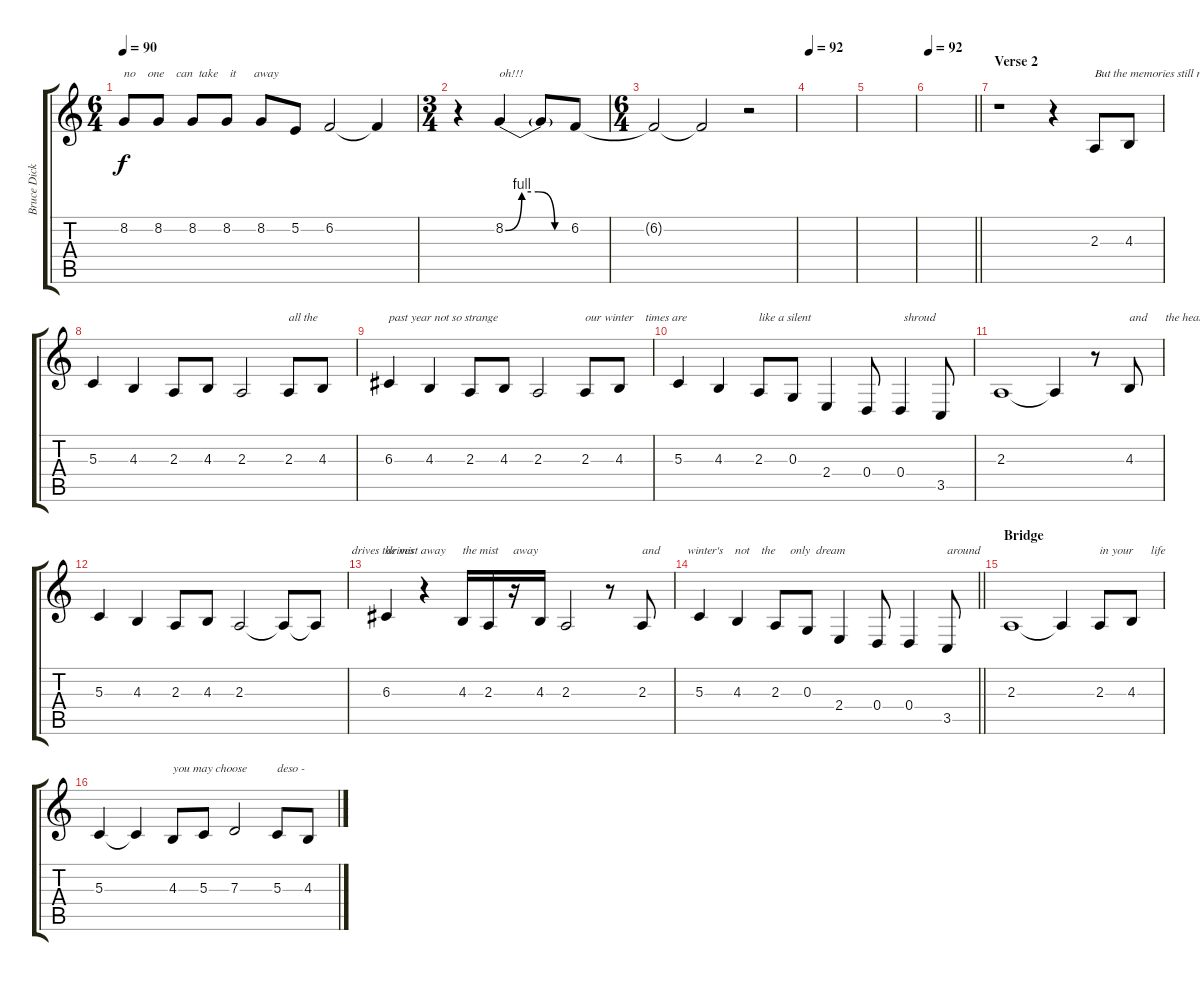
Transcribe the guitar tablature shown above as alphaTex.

\track ("Bruce Dickinson" "Bruce Dick") {instrument clarinet}
\staff {score tabs}
\tuning (E4 B3 G3 D3 A2 E2) {hide}
\ts (6 4)
\tempo 90
\clef g2
\ks c
8.2.8{txt "no    one    can  take    it      away" dy f} 8.2.8 8.2.8 8.2.8 8.2.8 5.2.8 6.2.2 6.2{t}.4 |
\ts (3 4)
r.4 8.2{be (custom 0 0 15 4 30 4 45 0 60 0)}.4{txt "oh!!!"} 8.2{t}.8 6.2.8 |
\ts (6 4)
6.2{t}.2 6.2{t}.2 r.2 |
\tempo 92
|
|
\tempo 92
\barLineRight lightlight
|
\section ("" "Verse 2")
r.1 r.4 2.3.8{txt "But the memories still remains"} 4.3.8 |
5.3.4 4.3.4 2.3.8 4.3.8 2.3.2 2.3.8{txt "all the"} 4.3.8 |
6.3.4{txt "past year not so strange"} 4.3.4 2.3.8 4.3.8 2.3.2 2.3.8{txt "our winter    times are"} 4.3.8 |
5.3.4 4.3.4 2.3.8{txt "like a silent                               shroud"} 0.3.8 2.4.4 0.4.8 0.4.4 3.5.8 |
2.3.1 2.3{t}.4 r.8 4.3.8{txt "and      the heartbeat of the day"} |
5.3.4 4.3.4 2.3.8 4.3.8 2.3.2 2.3{t}.8 2.3{t}.8{txt "            drives the mist away"} |
6.3.4{txt "drives"} r.4 4.3.16{txt "the mist     away"} 2.3.16 r.16 4.3.16 2.3.2 r.8 2.3.8{txt "and         winter's    not    the     only  dream"} |
\barLineRight lightlight
5.3.4 4.3.4 2.3.8 0.3.8 2.4.4 0.4.8 0.4.4 3.5.8{txt "around"} |
\section ("" "Bridge")
2.3.1 2.3{t}.4 2.3.8{txt "in your      life"} 4.3.8 |
5.3.4 5.3{t}.4 4.3.8{txt "you may choose"} 5.3.8 7.3.2 5.3.8{txt "deso -"} 4.3.8
